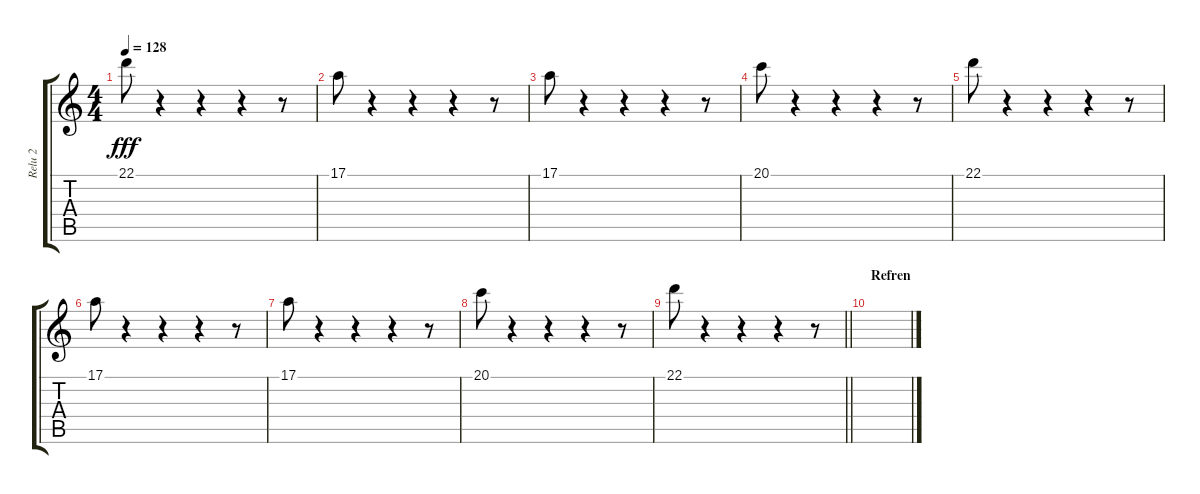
\track ("Relu 2" "Relu 2") {instrument fx3crystal}
\staff {score tabs}
\tuning (E4 B3 G3 D3 A2 E2) {hide}
\ts (4 4)
\tempo 128
\clef g2
\ks c
22.1.8{dy fff} r.4 r.4 r.4 r.8 |
17.1.8 r.4 r.4 r.4 r.8 |
17.1.8 r.4 r.4 r.4 r.8 |
20.1.8 r.4 r.4 r.4 r.8 |
22.1.8 r.4 r.4 r.4 r.8 |
17.1.8 r.4 r.4 r.4 r.8 |
17.1.8 r.4 r.4 r.4 r.8 |
20.1.8 r.4 r.4 r.4 r.8 |
\barLineRight lightlight
22.1.8 r.4 r.4 r.4 r.8 |
\section ("" "Refren")
